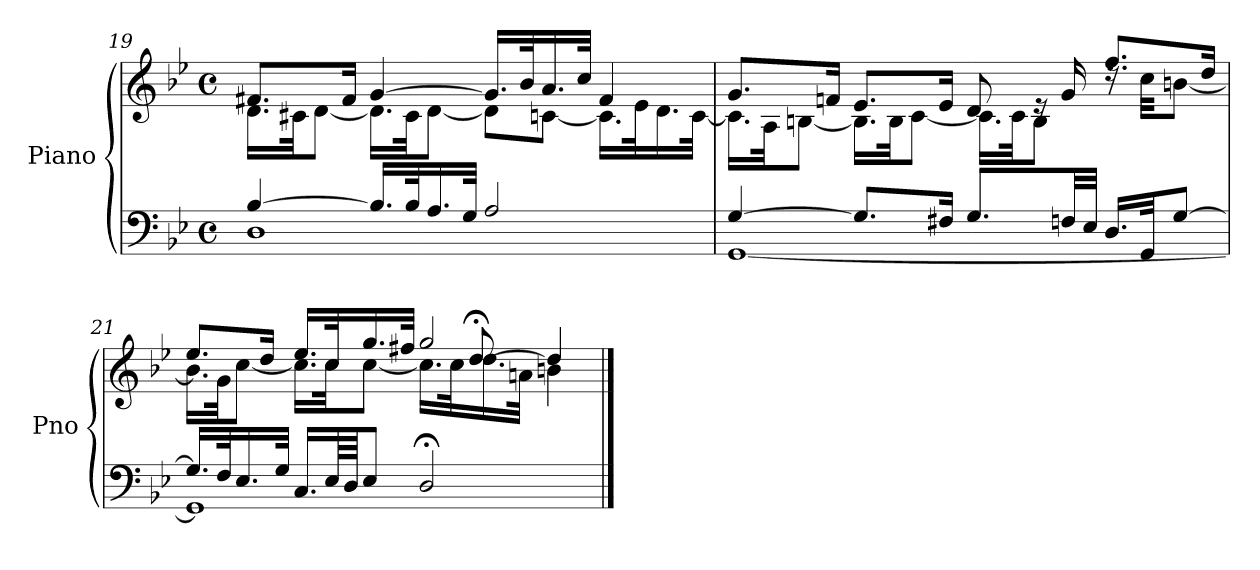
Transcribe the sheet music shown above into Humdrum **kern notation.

**kern	**kern
*part1	*part1
*staff2	*staff1
*I"Piano	*
*I'Pno	*
*clefF4	*clefG2
*k[b-e-]	*k[b-e-]
*M4/4	*M4/4
*met(c)	*met(c)
=19	=19
*^	*^
[4B-/	1D	8.f#X/L	16.d\LL
.	.	.	32c#X\JK
.	.	.	[8d\J
.	.	16f#/Jk	.
16.B-/LL]	.	[4g/	16.d\LL]
32B-/K	.	.	32c#\JK
16.A/	.	.	[8d\J
32G/JJk	.	.	.
2A/	.	16.g/LL]	8d\L]
.	.	32b-/K	.
.	.	16.a/	[8cn\J
.	.	32cc/JJk	.
.	.	4f#/	16.c\LL]
.	.	.	32e-\K
.	.	.	16.d\
.	.	.	[32c\JJk
!!LO:PB:g=z	!!
=20	=20	=20	=20
[4G/	[1GG	8.g/L	16.c\LL]
.	.	.	32A\JK
.	.	.	[8Bn\J
.	.	16fn/Jk	.
8.G/L]	.	8.e-/L	16.B\LL]
.	.	.	32B\JK
.	.	.	[8c\J
16F#X/Jk	.	16e-/Jk	.
8.G/L	.	8d/	16.c\LL]
.	.	.	32c\JK
.	.	16re	8B\J
32Fn/LL	.	16g/	.
32E-/JJJ	.	.	.
16.D/LL	.	8.ff/L	16.rdd
32GG/JK	.	.	32cc\KKL
[8G/J	.	.	[8bn\J
.	.	16dd/Jk	.
=21	=21	=21	=21
*	*	*	*^
16.G/LL]	1GG]	8.ee-/L	16.b\LL]	8ryy
32F/K	.	.	32g\JK	.
*	*	*	*v	*v
16.E-/	.	.	[8cc\J
.	.	16dd/Jk	.
32G/JJk	.	.	.
16.C/LL	.	16.ee-/LL	16.cc\LL]
64E-/LL	.	32cc/K	32cc\JK
64D/JJJ	.	.	.
8E-/J	.	16.gg/	[8cc\J
.	.	32ff#X/JJk	.
2D;/	.	2gg/	16.cc\LL]
.	.	.	32cc\K
*	*	*	*^
.	.	.	16.dd\	[8dd;<
.	.	.	32an\JJk	.
.	.	.	4bn\	4dd/]
*v	*v	*	*	*
*	*v	*v	*v
==	==
*-	*-
